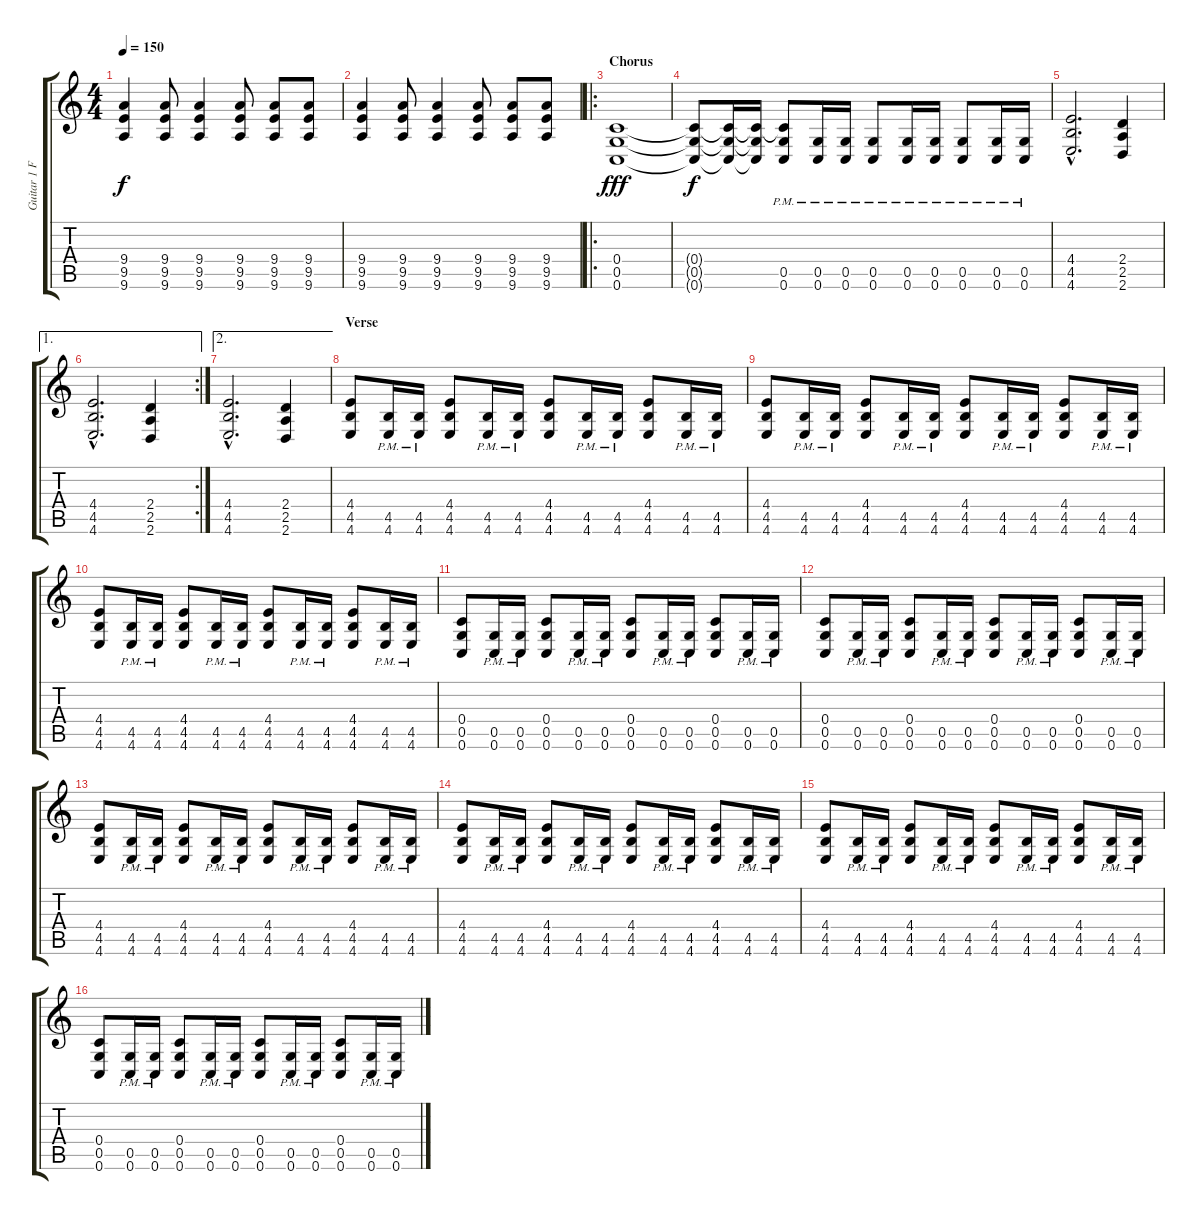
\track ("Guitar 1 FX" "Guitar 1 F") {instrument distortionguitar}
\staff {score tabs}
\tuning (D4 A3 F3 C3 G2 C2) {hide}
\ts (4 4)
\tempo 150
\clef g2
\ks c
(9.4 9.5 9.6).4{dy f} (9.4 9.5 9.6).8 (9.4 9.5 9.6).4 (9.4 9.5 9.6).8 (9.4 9.5 9.6).8 (9.4 9.5 9.6).8 |
(9.4 9.5 9.6).4 (9.4 9.5 9.6).8 (9.4 9.5 9.6).4 (9.4 9.5 9.6).8 (9.4 9.5 9.6).8 (9.4 9.5 9.6).8 |
\ro
\section ("" "Chorus")
(0.4 0.5 0.6).1{dy fff volume 11} |
(0.4{t} 0.5{t} 0.6{t}).8{dy f} (0.4{t} 0.5{t} 0.6{t}).16 (0.4{t} 0.5{t} 0.6{t}).16 (0.4{t} 0.5{pm} 0.6{pm}).8 (0.5{pm} 0.6{pm}).16 (0.5{pm} 0.6{pm}).16 (0.5{pm} 0.6{pm}).8 (0.5{pm} 0.6{pm}).16 (0.5{pm} 0.6{pm}).16 (0.5{pm} 0.6{pm}).8 (0.5{pm} 0.6{pm}).16 (0.5{pm} 0.6{pm}).16 |
(4.4{hac} 4.5{hac} 4.6{hac}).2{d} (2.4 2.5 2.6).4 |
\ae 1
\rc 2
(4.4{hac} 4.5{hac} 4.6{hac}).2{d} (2.4 2.5 2.6).4 |
\ae 2
(4.4{hac} 4.5{hac} 4.6{hac}).2{d} (2.4 2.5 2.6).4 |
\section ("" "Verse ")
(4.4 4.5 4.6).8 (4.5{pm} 4.6{pm}).16 (4.5{pm} 4.6{pm}).16 (4.4 4.5 4.6).8 (4.5{pm} 4.6{pm}).16 (4.5{pm} 4.6{pm}).16 (4.4 4.5 4.6).8 (4.5{pm} 4.6{pm}).16 (4.5{pm} 4.6{pm}).16 (4.4 4.5 4.6).8 (4.5{pm} 4.6{pm}).16 (4.5{pm} 4.6{pm}).16 |
(4.4 4.5 4.6).8 (4.5{pm} 4.6{pm}).16 (4.5{pm} 4.6{pm}).16 (4.4 4.5 4.6).8 (4.5{pm} 4.6{pm}).16 (4.5{pm} 4.6{pm}).16 (4.4 4.5 4.6).8 (4.5{pm} 4.6{pm}).16 (4.5{pm} 4.6{pm}).16 (4.4 4.5 4.6).8 (4.5{pm} 4.6{pm}).16 (4.5{pm} 4.6{pm}).16 |
(4.4 4.5 4.6).8 (4.5{pm} 4.6{pm}).16 (4.5{pm} 4.6{pm}).16 (4.4 4.5 4.6).8 (4.5{pm} 4.6{pm}).16 (4.5{pm} 4.6{pm}).16 (4.4 4.5 4.6).8 (4.5{pm} 4.6{pm}).16 (4.5{pm} 4.6{pm}).16 (4.4 4.5 4.6).8 (4.5{pm} 4.6{pm}).16 (4.5{pm} 4.6{pm}).16 |
(0.4 0.5 0.6).8 (0.5{pm} 0.6{pm}).16 (0.5{pm} 0.6{pm}).16 (0.4 0.5 0.6).8 (0.5{pm} 0.6{pm}).16 (0.5{pm} 0.6{pm}).16 (0.4 0.5 0.6).8 (0.5{pm} 0.6{pm}).16 (0.5{pm} 0.6{pm}).16 (0.4 0.5 0.6).8 (0.5{pm} 0.6{pm}).16 (0.5{pm} 0.6{pm}).16 |
(0.4 0.5 0.6).8 (0.5{pm} 0.6{pm}).16 (0.5{pm} 0.6{pm}).16 (0.4 0.5 0.6).8 (0.5{pm} 0.6{pm}).16 (0.5{pm} 0.6{pm}).16 (0.4 0.5 0.6).8 (0.5{pm} 0.6{pm}).16 (0.5{pm} 0.6{pm}).16 (0.4 0.5 0.6).8 (0.5{pm} 0.6{pm}).16 (0.5{pm} 0.6{pm}).16 |
(4.4 4.5 4.6).8 (4.5{pm} 4.6{pm}).16 (4.5{pm} 4.6{pm}).16 (4.4 4.5 4.6).8 (4.5{pm} 4.6{pm}).16 (4.5{pm} 4.6{pm}).16 (4.4 4.5 4.6).8 (4.5{pm} 4.6{pm}).16 (4.5{pm} 4.6{pm}).16 (4.4 4.5 4.6).8 (4.5{pm} 4.6{pm}).16 (4.5{pm} 4.6{pm}).16 |
(4.4 4.5 4.6).8 (4.5{pm} 4.6{pm}).16 (4.5{pm} 4.6{pm}).16 (4.4 4.5 4.6).8 (4.5{pm} 4.6{pm}).16 (4.5{pm} 4.6{pm}).16 (4.4 4.5 4.6).8 (4.5{pm} 4.6{pm}).16 (4.5{pm} 4.6{pm}).16 (4.4 4.5 4.6).8 (4.5{pm} 4.6{pm}).16 (4.5{pm} 4.6{pm}).16 |
(4.4 4.5 4.6).8 (4.5{pm} 4.6{pm}).16 (4.5{pm} 4.6{pm}).16 (4.4 4.5 4.6).8 (4.5{pm} 4.6{pm}).16 (4.5{pm} 4.6{pm}).16 (4.4 4.5 4.6).8 (4.5{pm} 4.6{pm}).16 (4.5{pm} 4.6{pm}).16 (4.4 4.5 4.6).8 (4.5{pm} 4.6{pm}).16 (4.5{pm} 4.6{pm}).16 |
(0.4 0.5 0.6).8 (0.5{pm} 0.6{pm}).16 (0.5{pm} 0.6{pm}).16 (0.4 0.5 0.6).8 (0.5{pm} 0.6{pm}).16 (0.5{pm} 0.6{pm}).16 (0.4 0.5 0.6).8 (0.5{pm} 0.6{pm}).16 (0.5{pm} 0.6{pm}).16 (0.4 0.5 0.6).8 (0.5{pm} 0.6{pm}).16 (0.5{pm} 0.6{pm}).16
